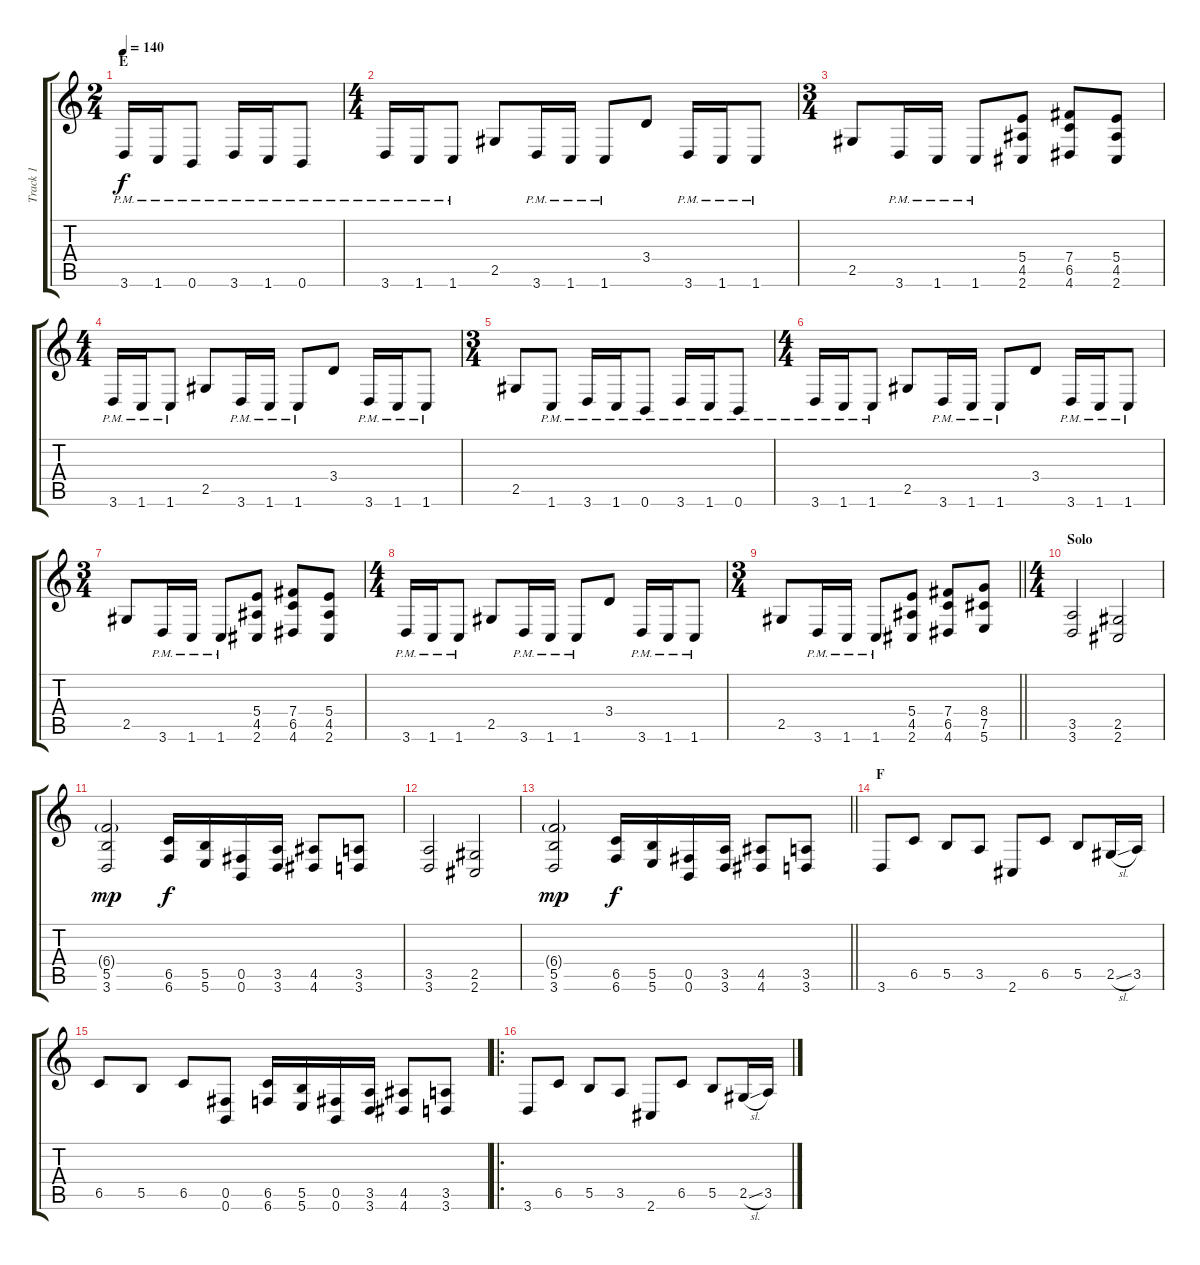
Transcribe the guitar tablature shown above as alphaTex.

\track ("Track 1" "Track 1") {instrument distortionguitar}
\staff {score tabs}
\tuning (Db4 Ab3 E3 B2 Gb2 B1) {hide}
\ts (2 4)
\section ("" "E")
\tempo 140
\clef g2
\ks c
3.6{pm}.16{dy f} 1.6{pm}.16 0.6{pm}.8 3.6{pm}.16 1.6{pm}.16 0.6{pm}.8 |
\ts (4 4)
3.6{pm}.16 1.6{pm}.16 1.6{pm}.8 2.5.8 3.6{pm}.16 1.6{pm}.16 1.6{pm}.8 3.4.8 3.6{pm}.16 1.6{pm}.16 1.6{pm}.8 |
\ts (3 4)
2.5.8 3.6{pm}.16 1.6{pm}.16 1.6{pm}.8 (5.4 4.5 2.6).8 (7.4 6.5 4.6).8 (5.4 4.5 2.6).8 |
\ts (4 4)
3.6{pm}.16 1.6{pm}.16 1.6{pm}.8 2.5.8 3.6{pm}.16 1.6{pm}.16 1.6{pm}.8 3.4.8 3.6{pm}.16 1.6{pm}.16 1.6{pm}.8 |
\ts (3 4)
2.5.8 1.6{pm}.8 3.6{pm}.16 1.6{pm}.16 0.6{pm}.8 3.6{pm}.16 1.6{pm}.16 0.6{pm}.8 |
\ts (4 4)
3.6{pm}.16 1.6{pm}.16 1.6{pm}.8 2.5.8 3.6{pm}.16 1.6{pm}.16 1.6{pm}.8 3.4.8 3.6{pm}.16 1.6{pm}.16 1.6{pm}.8 |
\ts (3 4)
2.5.8 3.6{pm}.16 1.6{pm}.16 1.6{pm}.8 (5.4 4.5 2.6).8 (7.4 6.5 4.6).8 (5.4 4.5 2.6).8 |
\ts (4 4)
3.6{pm}.16 1.6{pm}.16 1.6{pm}.8 2.5.8 3.6{pm}.16 1.6{pm}.16 1.6{pm}.8 3.4.8 3.6{pm}.16 1.6{pm}.16 1.6{pm}.8 |
\ts (3 4)
\barLineRight lightlight
2.5.8 3.6{pm}.16 1.6{pm}.16 1.6{pm}.8 (5.4 4.5 2.6).8 (7.4 6.5 4.6).8 (8.4 7.5 5.6).8 |
\ts (4 4)
\section ("" "Solo")
(3.5 3.6).2 (2.5 2.6).2 |
(6.4{g} 5.5 3.6).2{dy mp} (6.5 6.6).16{dy f} (5.5 5.6).16 (0.5 0.6).16 (3.5 3.6).16 (4.5 4.6).8 (3.5 3.6).8 |
(3.5 3.6).2 (2.5 2.6).2 |
\barLineRight lightlight
(6.4{g} 5.5 3.6).2{dy mp} (6.5 6.6).16{dy f} (5.5 5.6).16 (0.5 0.6).16 (3.5 3.6).16 (4.5 4.6).8 (3.5 3.6).8 |
\section ("" "F")
3.6.8 6.5.8 5.5.8 3.5.8 2.6.8 6.5.8 5.5.8 2.5{sl}.16 3.5.16 |
6.5.8 5.5.8 6.5.8 (0.5 0.6).8 (6.5 6.6).16 (5.5 5.6).16 (0.5 0.6).16 (3.5 3.6).16 (4.5 4.6).8 (3.5 3.6).8 |
\ro
3.6.8 6.5.8 5.5.8 3.5.8 2.6.8 6.5.8 5.5.8 2.5{sl}.16 3.5.16
